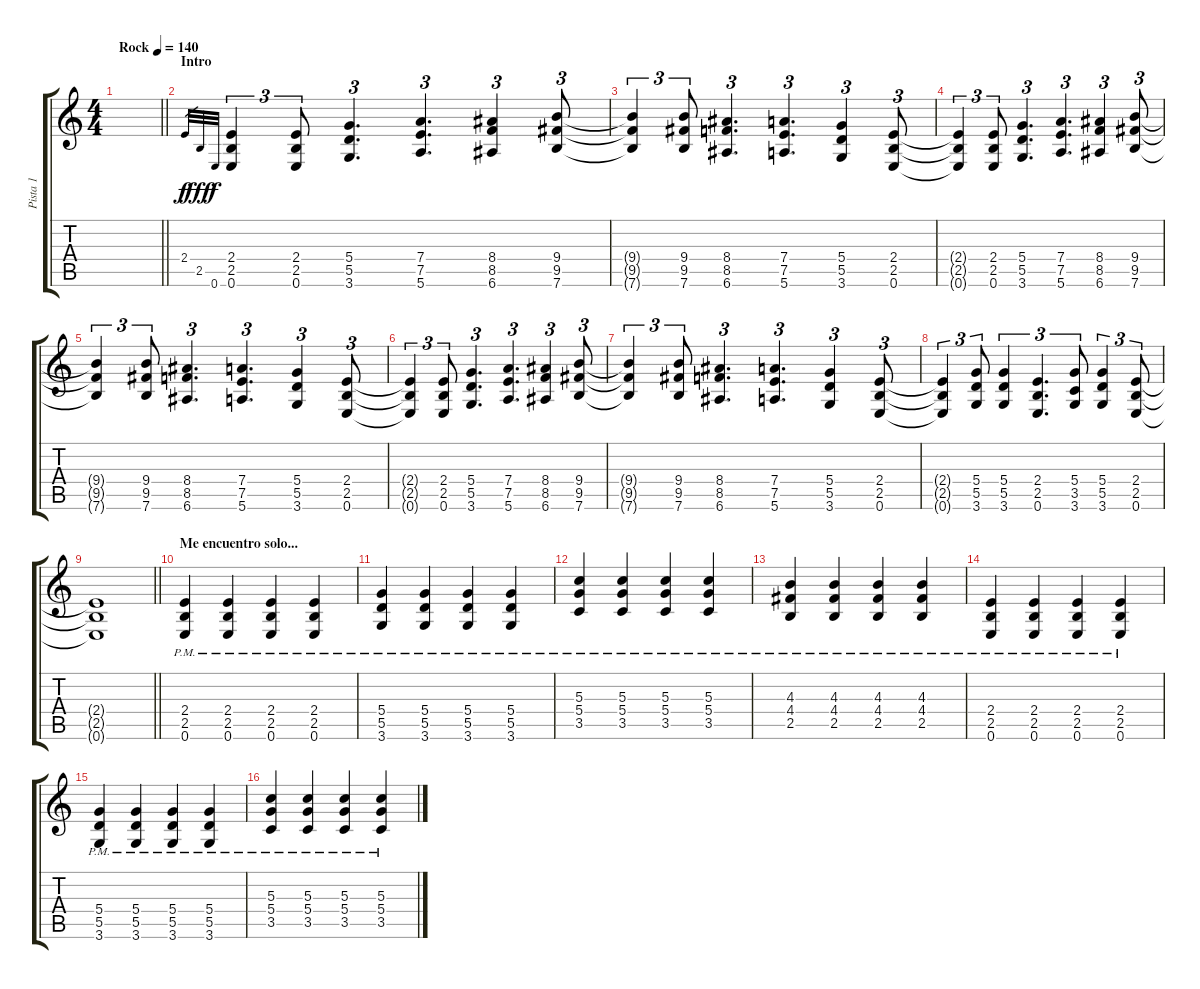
\track ("Pista 1" "Pista 1") {instrument overdrivenguitar}
\staff {score tabs}
\tuning (E4 B3 G3 D3 A2 E2) {hide}
\ts (4 4)
\tempo (140 "Rock")
\clef g2
\barLineRight lightlight
\ks c
|
\section ("" "Intro")
2.4.32{gr} 2.5.32{gr dy fff} 0.6.32{gr dy f} (2.4 2.5 0.6).4{tu (3 2)} (2.4 2.5 0.6).8{tu (3 2)} (5.4 5.5 3.6).4{d tu (3 2)} (7.4 7.5 5.6).4{d tu (3 2)} (8.4 8.5 6.6).4{tu (3 2)} (9.4 9.5 7.6).8{tu (3 2)} |
(9.4{t} 9.5{t} 7.6{t}).4{tu (3 2)} (9.4 9.5 7.6).8{tu (3 2)} (8.4 8.5 6.6).4{d tu (3 2)} (7.4 7.5 5.6).4{d tu (3 2)} (5.4 5.5 3.6).4{tu (3 2)} (2.4 2.5 0.6).8{tu (3 2)} |
(2.4{t} 2.5{t} 0.6{t}).4{tu (3 2)} (2.4 2.5 0.6).8{tu (3 2)} (5.4 5.5 3.6).4{d tu (3 2)} (7.4 7.5 5.6).4{d tu (3 2)} (8.4 8.5 6.6).4{tu (3 2)} (9.4 9.5 7.6).8{tu (3 2)} |
(9.4{t} 9.5{t} 7.6{t}).4{tu (3 2)} (9.4 9.5 7.6).8{tu (3 2)} (8.4 8.5 6.6).4{d tu (3 2)} (7.4 7.5 5.6).4{d tu (3 2)} (5.4 5.5 3.6).4{tu (3 2)} (2.4 2.5 0.6).8{tu (3 2)} |
(2.4{t} 2.5{t} 0.6{t}).4{tu (3 2)} (2.4 2.5 0.6).8{tu (3 2)} (5.4 5.5 3.6).4{d tu (3 2)} (7.4 7.5 5.6).4{d tu (3 2)} (8.4 8.5 6.6).4{tu (3 2)} (9.4 9.5 7.6).8{tu (3 2)} |
(9.4{t} 9.5{t} 7.6{t}).4{tu (3 2)} (9.4 9.5 7.6).8{tu (3 2)} (8.4 8.5 6.6).4{d tu (3 2)} (7.4 7.5 5.6).4{d tu (3 2)} (5.4 5.5 3.6).4{tu (3 2)} (2.4 2.5 0.6).8{tu (3 2)} |
(2.4{t} 2.5{t} 0.6{t}).4{tu (3 2)} (5.4 5.5 3.6).8{tu (3 2)} (5.4 5.5 3.6).4{tu (3 2)} (2.4 2.5 0.6).4{d tu (3 2)} (5.4 3.5 3.6).8{tu (3 2)} (5.4 5.5 3.6).4{tu (3 2)} (2.4 2.5 0.6).8{tu (3 2)} |
\barLineRight lightlight
(2.4{t} 2.5{t} 0.6{t}).1{volume 3} |
\section ("" "Me encuentro solo...")
(2.4{pm} 2.5{pm} 0.6{pm}).4{volume 9} (2.4{pm} 2.5{pm} 0.6{pm}).4 (2.4{pm} 2.5{pm} 0.6{pm}).4 (2.4{pm} 2.5{pm} 0.6{pm}).4 |
(5.4{pm} 5.5{pm} 3.6{pm}).4 (5.4{pm} 5.5{pm} 3.6{pm}).4 (5.4{pm} 5.5{pm} 3.6{pm}).4 (5.4{pm} 5.5{pm} 3.6{pm}).4 |
(5.3{pm} 5.4{pm} 3.5{pm}).4 (5.3{pm} 5.4{pm} 3.5{pm}).4 (5.3{pm} 5.4{pm} 3.5{pm}).4 (5.3{pm} 5.4{pm} 3.5{pm}).4 |
(4.3{pm} 4.4{pm} 2.5{pm}).4 (4.3{pm} 4.4{pm} 2.5{pm}).4 (4.3{pm} 4.4{pm} 2.5{pm}).4 (4.3{pm} 4.4{pm} 2.5{pm}).4 |
(2.4{pm} 2.5{pm} 0.6{pm}).4{volume 9} (2.4{pm} 2.5{pm} 0.6{pm}).4 (2.4{pm} 2.5{pm} 0.6{pm}).4 (2.4{pm} 2.5{pm} 0.6{pm}).4 |
(5.4{pm} 5.5{pm} 3.6{pm}).4 (5.4{pm} 5.5{pm} 3.6{pm}).4 (5.4{pm} 5.5{pm} 3.6{pm}).4 (5.4{pm} 5.5{pm} 3.6{pm}).4 |
(5.3{pm} 5.4{pm} 3.5{pm}).4 (5.3{pm} 5.4{pm} 3.5{pm}).4 (5.3{pm} 5.4{pm} 3.5{pm}).4 (5.3{pm} 5.4{pm} 3.5{pm}).4
